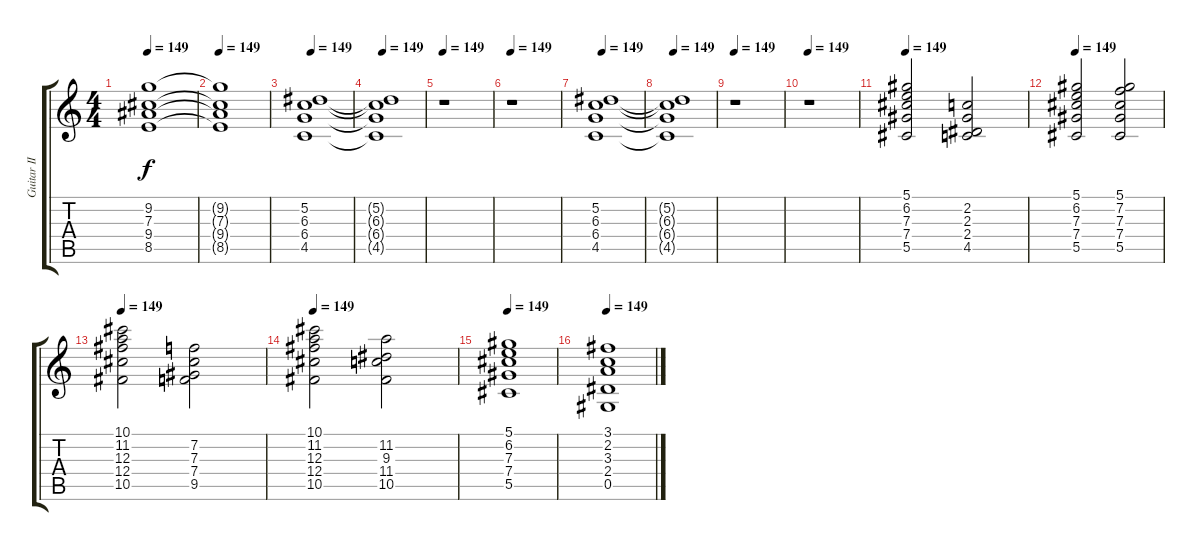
\track ("Guitar II" "Guitar II") {instrument overdrivenguitar}
\staff {score tabs}
\tuning (Eb4 Bb3 Gb3 Db3 Ab2 Eb2) {hide}
\ts (4 4)
\tempo 149
\clef g2
\ks c
(9.2 7.3 9.4 8.5).1{dy f} |
\tempo 149
(9.2{t} 7.3{t} 9.4{t} 8.5{t}).1 |
\tempo 149
(5.2 6.3 6.4 4.5).1 |
\tempo 149
(5.2{t} 6.3{t} 6.4{t} 4.5{t}).1 |
\tempo 149
r.1 |
\tempo 149
r.1 |
\tempo 149
(5.2 6.3 6.4 4.5).1 |
\tempo 149
(5.2{t} 6.3{t} 6.4{t} 4.5{t}).1 |
\tempo 149
r.1 |
\tempo 149
r.1 |
\tempo 149
(5.1 6.2 7.3 7.4 5.5).2 (2.2 2.3 2.4 4.5).2 |
\tempo 149
(5.1 6.2 7.3 7.4 5.5).2 (5.1 7.2 7.3 7.4 5.5).2 |
\tempo 149
(10.1 11.2 12.3 12.4 10.5).2 (7.2 7.3 7.4 9.5).2 |
\tempo 149
(10.1 11.2 12.3 12.4 10.5).2 (11.2 9.3 11.4 10.5).2 |
\tempo 149
(5.1 6.2 7.3 7.4 5.5).1 |
\tempo 149
(3.1 2.2 3.3 2.4 0.5).1
